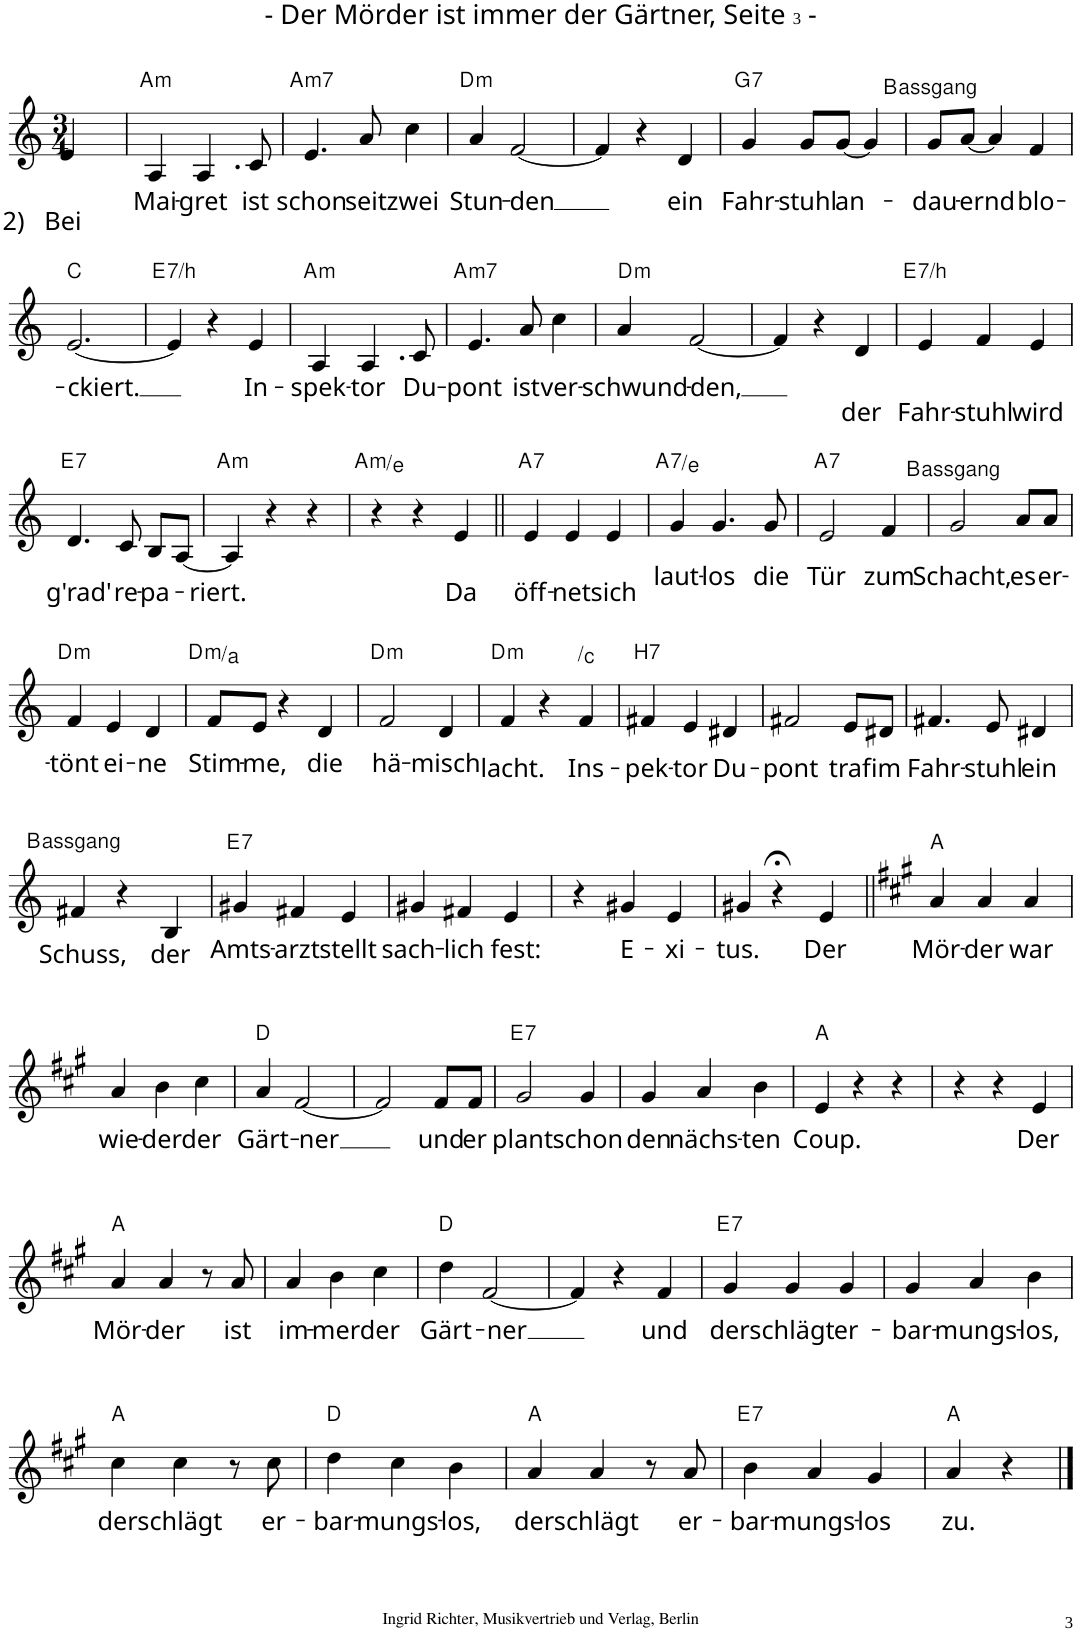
**kern	**text	**harte
*part1	*part1	*part1
*staff1	*staff1	*
*I"Piano	*	*
*I'Pno.	*	*
!!LO:PB:g=z
*clefG2	*	*
*k[]	*	*
*M3/4	*	*
=54	=54	=54
!	!LO:LY:b	!
4e/	2) Bei	.
=55	=55	=55
!	!LO:LY:b	!LO:H:kt=m
4A/	Mai-	A:min
!	!LO:LY:b	!
4.A/	-gret	.
!	!LO:LY:b	!
8c/	ist	.
=56	=56	=56
!	!LO:LY:b	!LO:H:kt=m7
4.e/	schon	A:min7
!	!LO:LY:b	!
8a/	seit	.
!	!LO:LY:b	!
4cc\	zwei	.
=57	=57	=57
!	!LO:LY:b	!LO:H:kt=m
4a/	Stun-	D:min
!	!LO:LY:b	!
[2f/	-den	.
=58	=58	=58
4f/]	.	.
4r	.	.
!	!LO:LY:b	!
4d/	ein	.
=59	=59	=59
!	!LO:LY:b	!LO:H:kt=7
4g/	Fahr-	G:7
!	!LO:LY:b	!
8g/L	-stuhl	.
!	!LO:LY:b	!
[8g/J	an-	.
4g/]	.	.
=60	=60	=60
!	!LO:LY:b	!LO:H:kt=assgang
8g/L	-dau-	.
!	!LO:LY:b	!
[8a/J	-ernd	.
4a/]	.	.
!	!LO:LY:b	!
4f/	blo-	.
!!LO:LB:g=z
=61	=61	=61
!	!LO:LY:b	!
[2.e/	-ckiert.	C:maj
=62	=62	=62
!	!	!LO:H:kt=7/
4e/]	.	E:maj
4r	.	.
!	!LO:LY:b	!
4e/	In-	.
=63	=63	=63
!	!LO:LY:b	!LO:H:kt=m
4A/	-spek-	A:min
!	!LO:LY:b	!
4.A/	-tor	.
!	!LO:LY:b	!
8c/	Du-	.
=64	=64	=64
!	!LO:LY:b	!LO:H:kt=m7
4.e/	-pont	A:min7
!	!LO:LY:b	!
8a/	ist	.
!	!LO:LY:b	!
4cc\	ver-	.
=65	=65	=65
!	!LO:LY:b	!LO:H:kt=m
4a/	-schwund-	D:min
!	!LO:LY:b	!
[2f/	-den,	.
=66	=66	=66
4f/]	.	.
4r	.	.
!	!LO:LY:b	!
4d/	der	.
=67	=67	=67
!	!LO:LY:b	!LO:H:kt=7/
4e/	Fahr-	E:maj
!	!LO:LY:b	!
4f/	-stuhl	.
!	!LO:LY:b	!
4e/	wird	.
!!LO:LB:g=z
=68	=68	=68
!	!LO:LY:b	!LO:H:kt=7
4.d/	g'rad'	E:7
!	!LO:LY:b	!
8c/	re-	.
!	!LO:LY:b	!
8B/L	-pa-	.
!	!LO:LY:b	!
[8A/J	-riert.	.
=69	=69	=69
!	!	!LO:H:kt=m
4A/]	.	A:min
4r	.	.
4r	.	.
=70	=70	=70
!	!	!LO:H:kt=m
4r	.	A:min/5
4r	.	.
!	!LO:LY:b	!
4e/	Da	.
=71||	=71||	=71||
!	!LO:LY:b	!LO:H:kt=7
4e/	öff-	A:7
!	!LO:LY:b	!
4e/	-net	.
!	!LO:LY:b	!
4e/	sich	.
=72	=72	=72
!	!LO:LY:b	!LO:H:kt=7
4g/	laut-	A:7/5
!	!LO:LY:b	!
4.g/	-los	.
!	!LO:LY:b	!
8g/	die	.
=73	=73	=73
!	!LO:LY:b	!LO:H:kt=7
2e/	Tür	A:7
!	!LO:LY:b	!
4f/	zum	.
=74	=74	=74
!	!LO:LY:b	!LO:H:kt=assgang
2g/	Schacht,	.
!	!LO:LY:b	!
8a/L	es	.
!	!LO:LY:b	!
8a/J	er-	.
!!LO:LB:g=z
=75	=75	=75
!	!LO:LY:b	!LO:H:kt=m
4f/	-tönt	D:min
!	!LO:LY:b	!
4e/	ei-	.
!	!LO:LY:b	!
4d/	-ne	.
=76	=76	=76
!	!LO:LY:b	!LO:H:kt=m
8f/L	Stim-	D:min/5
!	!LO:LY:b	!
8e/J	-me,	.
4r	.	.
!	!LO:LY:b	!
4d/	die	.
=77	=77	=77
!	!LO:LY:b	!LO:H:kt=m
2f/	hä-	D:min
!	!LO:LY:b	!
4d/	-misch	.
=78	=78	=78
!	!LO:LY:b	!LO:H:kt=m
4f/	lacht.	D:min
4r	.	.
!	!LO:LY:b	!LO:H:kt=N.C.
4f/	Ins-	N
=79	=79	=79
!	!LO:LY:b	!LO:H:kt=H7
4f#X/	-pek-	N
!	!LO:LY:b	!
4e/	-tor	.
!	!LO:LY:b	!
4d#X/	Du-	.
=80	=80	=80
!	!LO:LY:b	!
2f#X/	-pont	.
!	!LO:LY:b	!
8e/L	traf	.
!	!LO:LY:b	!
8d#X/J	im	.
=81	=81	=81
!	!LO:LY:b	!
4.f#X/	Fahr-	.
!	!LO:LY:b	!
8e/	-stuhl	.
!	!LO:LY:b	!
4d#X/	ein	.
!!LO:LB:g=z
=82	=82	=82
!	!LO:LY:b	!LO:H:kt=assgang
4f#X/	Schuss,	.
4r	.	.
!	!LO:LY:b	!
4B/	der	.
=83	=83	=83
!	!LO:LY:b	!LO:H:kt=7
4g#X/	Amts-	E:7
!	!LO:LY:b	!
4f#X/	-arzt	.
!	!LO:LY:b	!
4e/	stellt	.
=84	=84	=84
!	!LO:LY:b	!
4g#X/	sach-	.
!	!LO:LY:b	!
4f#X/	-lich	.
!	!LO:LY:b	!
4e/	fest:	.
=85	=85	=85
4r	.	.
!	!LO:LY:b	!
4g#X/	E-	.
!	!LO:LY:b	!
4e/	-xi-	.
=86	=86	=86
!	!LO:LY:b	!
4g#X/	-tus.	.
4r;<	.	.
!	!LO:LY:b	!
4e/	Der	.
=87||	=87||	=87||
*k[f#c#g#]	*	*
!	!LO:LY:b	!
4a/	Mör-	A:maj
!	!LO:LY:b	!
4a/	-der	.
!	!LO:LY:b	!
4a/	war	.
!!LO:LB:g=z
=88	=88	=88
!	!LO:LY:b	!
4a/	wie-	.
!	!LO:LY:b	!
4b\	-der	.
!	!LO:LY:b	!
4cc#\	der	.
=89	=89	=89
!	!LO:LY:b	!
4a/	Gärt-	D:maj
!	!LO:LY:b	!
[2f#/	-ner	.
=90	=90	=90
2f#/]	.	.
!	!LO:LY:b	!
8f#/L	und	.
!	!LO:LY:b	!
8f#/J	er	.
=91	=91	=91
!	!LO:LY:b	!LO:H:kt=7
2g#/	plant	E:7
!	!LO:LY:b	!
4g#/	schon	.
=92	=92	=92
!	!LO:LY:b	!
4g#/	den	.
!	!LO:LY:b	!
4a/	nächs-	.
!	!LO:LY:b	!
4b\	-ten	.
=93	=93	=93
!	!LO:LY:b	!
4e/	Coup.	A:maj
4r	.	.
4r	.	.
=94	=94	=94
4r	.	.
4r	.	.
!	!LO:LY:b	!
4e/	Der	.
!!LO:LB:g=z
=95	=95	=95
!	!LO:LY:b	!
4a/	Mör-	A:maj
!	!LO:LY:b	!
4a/	-der	.
8r	.	.
!	!LO:LY:b	!
8a/	ist	.
=96	=96	=96
!	!LO:LY:b	!
4a/	im-	.
!	!LO:LY:b	!
4b\	-mer	.
!	!LO:LY:b	!
4cc#\	der	.
=97	=97	=97
!	!LO:LY:b	!
4dd\	Gärt-	D:maj
!	!LO:LY:b	!
[2f#/	-ner	.
=98	=98	=98
4f#/]	.	.
4r	.	.
!	!LO:LY:b	!
4f#/	und	.
=99	=99	=99
!	!LO:LY:b	!LO:H:kt=7
4g#/	der	E:7
!	!LO:LY:b	!
4g#/	schlägt	.
!	!LO:LY:b	!
4g#/	er-	.
=100	=100	=100
!	!LO:LY:b	!
4g#/	-bar-	.
!	!LO:LY:b	!
4a/	-mungs-	.
!	!LO:LY:b	!
4b\	-los,	.
!!LO:LB:g=z
=101	=101	=101
!	!LO:LY:b	!
4cc#\	der	A:maj
!	!LO:LY:b	!
4cc#\	schlägt	.
8r	.	.
!	!LO:LY:b	!
8cc#\	er-	.
=102	=102	=102
!	!LO:LY:b	!
4dd\	-bar-	D:maj
!	!LO:LY:b	!
4cc#\	-mungs-	.
!	!LO:LY:b	!
4b\	-los,	.
=103	=103	=103
!	!LO:LY:b	!
4a/	der	A:maj
!	!LO:LY:b	!
4a/	schlägt	.
8r	.	.
!	!LO:LY:b	!
8a/	er-	.
=104	=104	=104
!	!LO:LY:b	!LO:H:kt=7
4b\	-bar-	E:7
!	!LO:LY:b	!
4a/	-mungs-	.
!	!LO:LY:b	!
4g#/	-los	.
=105	=105	=105
!	!LO:LY:b	!
4a/	zu.	A:maj
4r	.	.
==	==	==
*-	*-	*-
